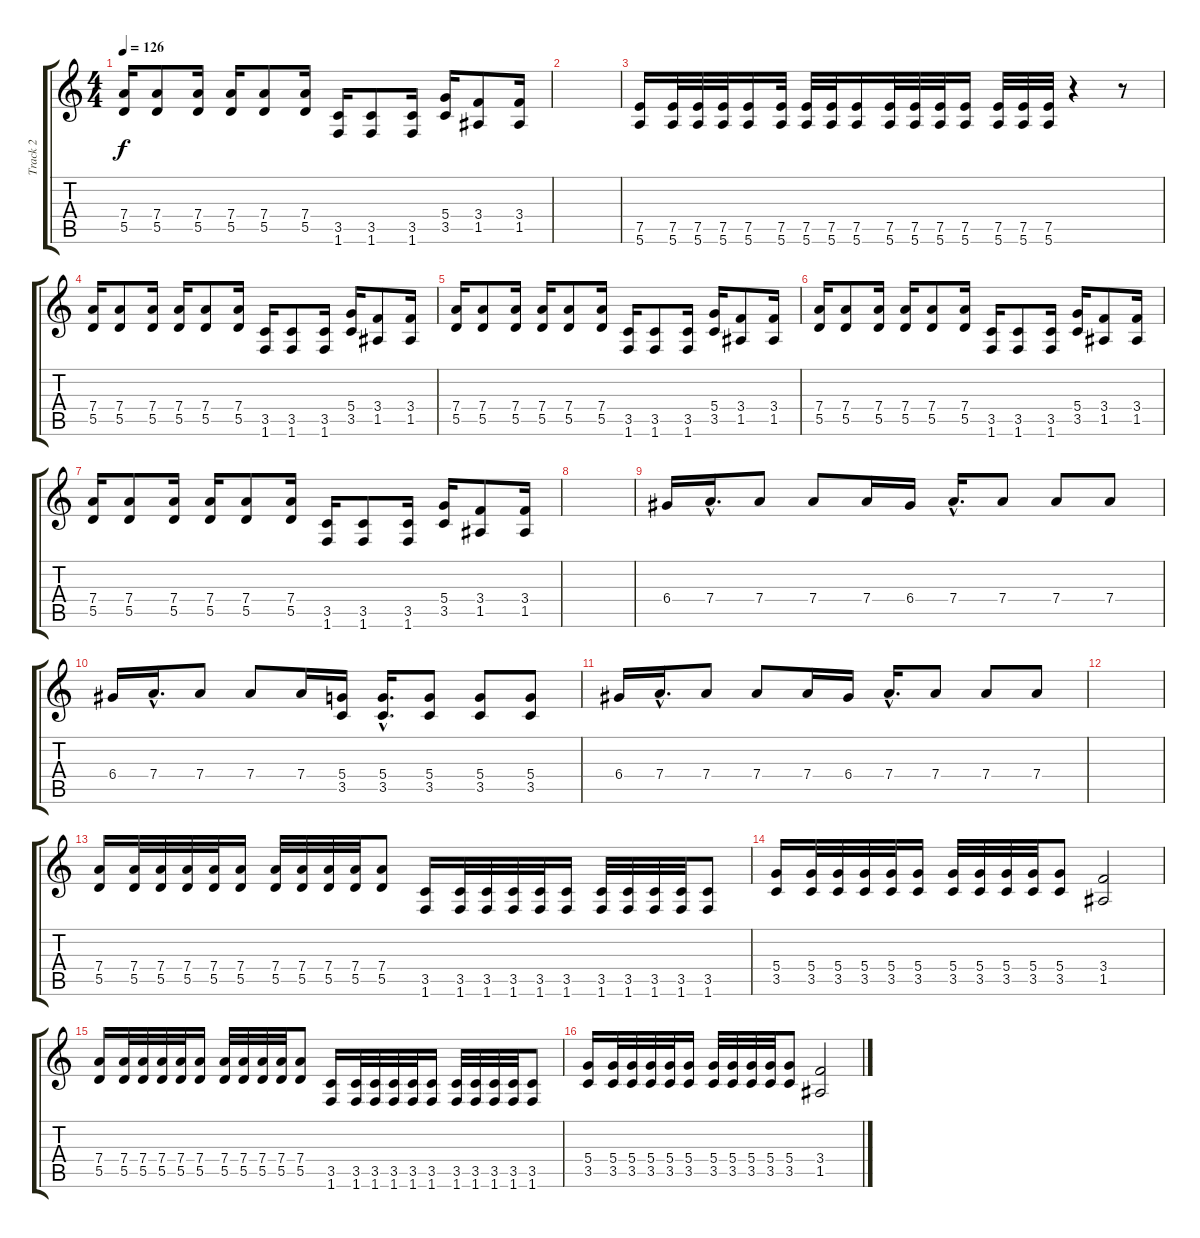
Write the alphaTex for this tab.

\track ("Track 2" "Track 2") {instrument distortionguitar}
\staff {score tabs}
\tuning (E4 B3 G3 D3 A2 E2) {hide}
\ts (4 4)
\tempo 126
\clef g2
\ks c
(7.4 5.5).16{dy f} (7.4 5.5).8 (7.4 5.5).16 (7.4 5.5).16 (7.4 5.5).8 (7.4 5.5).16 (3.5 1.6).16 (3.5 1.6).8 (3.5 1.6).16 (5.4 3.5).16 (3.4 1.5).8 (3.4 1.5).16 |
|
(7.5 5.6).16 (7.5 5.6).32 (7.5 5.6).32 (7.5 5.6).32 (7.5 5.6).16 (7.5 5.6).32 (7.5 5.6).32 (7.5 5.6).32 (7.5 5.6).16 (7.5 5.6).32 (7.5 5.6).32 (7.5 5.6).32 (7.5 5.6).16 (7.5 5.6).32 (7.5 5.6).32 (7.5 5.6).32 r.4 r.8 |
(7.4 5.5).16 (7.4 5.5).8 (7.4 5.5).16 (7.4 5.5).16 (7.4 5.5).8 (7.4 5.5).16 (3.5 1.6).16 (3.5 1.6).8 (3.5 1.6).16 (5.4 3.5).16 (3.4 1.5).8 (3.4 1.5).16 |
(7.4 5.5).16 (7.4 5.5).8 (7.4 5.5).16 (7.4 5.5).16 (7.4 5.5).8 (7.4 5.5).16 (3.5 1.6).16 (3.5 1.6).8 (3.5 1.6).16 (5.4 3.5).16 (3.4 1.5).8 (3.4 1.5).16 |
(7.4 5.5).16 (7.4 5.5).8 (7.4 5.5).16 (7.4 5.5).16 (7.4 5.5).8 (7.4 5.5).16 (3.5 1.6).16 (3.5 1.6).8 (3.5 1.6).16 (5.4 3.5).16 (3.4 1.5).8 (3.4 1.5).16 |
(7.4 5.5).16 (7.4 5.5).8 (7.4 5.5).16 (7.4 5.5).16 (7.4 5.5).8 (7.4 5.5).16 (3.5 1.6).16 (3.5 1.6).8 (3.5 1.6).16 (5.4 3.5).16 (3.4 1.5).8 (3.4 1.5).16 |
|
6.4.16 7.4{hac}.16{d} 7.4.8 7.4.8 7.4.16 6.4.16 7.4{hac}.16{d} 7.4.8 7.4.8 7.4.8 |
6.4.16 7.4{hac}.16{d} 7.4.8 7.4.8 7.4.16 (5.4 3.5).16 (5.4{hac} 3.5{hac}).16{d} (5.4 3.5).8 (5.4 3.5).8 (5.4 3.5).8 |
6.4.16 7.4{hac}.16{d} 7.4.8 7.4.8 7.4.16 6.4.16 7.4{hac}.16{d} 7.4.8 7.4.8 7.4.8 |
|
(7.4 5.5).16 (7.4 5.5).32 (7.4 5.5).32 (7.4 5.5).32 (7.4 5.5).32 (7.4 5.5).16 (7.4 5.5).32 (7.4 5.5).32 (7.4 5.5).32 (7.4 5.5).32 (7.4 5.5).8 (3.5 1.6).16 (3.5 1.6).32 (3.5 1.6).32 (3.5 1.6).32 (3.5 1.6).32 (3.5 1.6).16 (3.5 1.6).32 (3.5 1.6).32 (3.5 1.6).32 (3.5 1.6).32 (3.5 1.6).8 |
(5.4 3.5).16 (5.4 3.5).32 (5.4 3.5).32 (5.4 3.5).32 (5.4 3.5).32 (5.4 3.5).16 (5.4 3.5).32 (5.4 3.5).32 (5.4 3.5).32 (5.4 3.5).32 (5.4 3.5).8 (3.4 1.5).2 |
(7.4 5.5).16 (7.4 5.5).32 (7.4 5.5).32 (7.4 5.5).32 (7.4 5.5).32 (7.4 5.5).16 (7.4 5.5).32 (7.4 5.5).32 (7.4 5.5).32 (7.4 5.5).32 (7.4 5.5).8 (3.5 1.6).16 (3.5 1.6).32 (3.5 1.6).32 (3.5 1.6).32 (3.5 1.6).32 (3.5 1.6).16 (3.5 1.6).32 (3.5 1.6).32 (3.5 1.6).32 (3.5 1.6).32 (3.5 1.6).8 |
(5.4 3.5).16 (5.4 3.5).32 (5.4 3.5).32 (5.4 3.5).32 (5.4 3.5).32 (5.4 3.5).16 (5.4 3.5).32 (5.4 3.5).32 (5.4 3.5).32 (5.4 3.5).32 (5.4 3.5).8 (3.4 1.5).2
